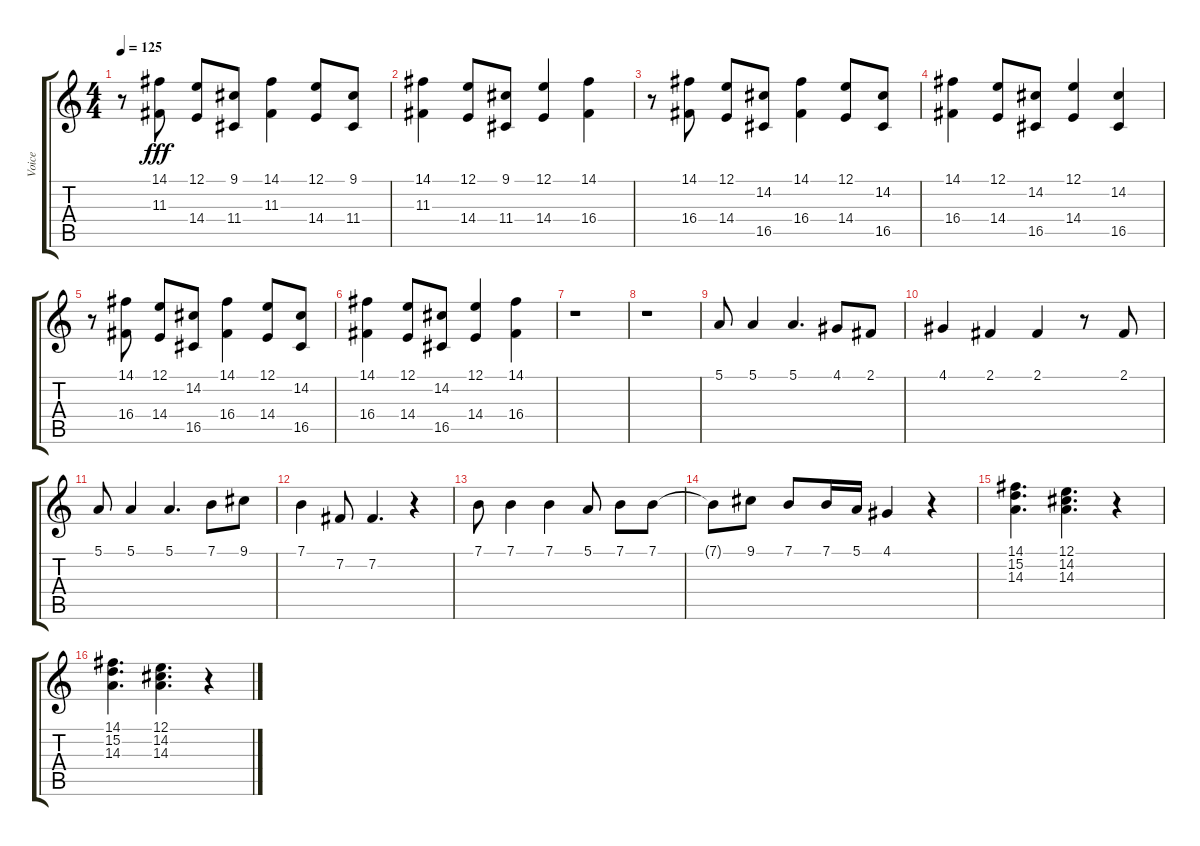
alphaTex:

\track ("Voice" "Voice") {instrument violin}
\staff {score tabs}
\tuning (E4 B3 G3 D3 A2 E2) {hide}
\ts (4 4)
\tempo 125
\clef g2
\ks c
r.8{dy fff instrument violin} (14.1 11.3).8 (12.1 14.4).8 (9.1 11.4).8 (14.1 11.3).4 (12.1 14.4).8 (9.1 11.4).8 |
(14.1 11.3).4 (12.1 14.4).8 (9.1 11.4).8 (12.1 14.4).4 (14.1 16.4).4 |
r.8 (14.1 16.4).8 (12.1 14.4).8 (14.2 16.5).8 (14.1 16.4).4 (12.1 14.4).8 (14.2 16.5).8 |
(14.1 16.4).4 (12.1 14.4).8 (14.2 16.5).8 (12.1 14.4).4 (14.2 16.5).4 |
r.8 (14.1 16.4).8 (12.1 14.4).8 (14.2 16.5).8 (14.1 16.4).4 (12.1 14.4).8 (14.2 16.5).8 |
(14.1 16.4).4 (12.1 14.4).8 (14.2 16.5).8 (12.1 14.4).4 (14.1 16.4).4 |
r.1 |
r.1 |
5.1.8 5.1.4 5.1.4{d} 4.1.8 2.1.8 |
4.1.4 2.1.4 2.1.4 r.8 2.1.8 |
5.1.8 5.1.4 5.1.4{d} 7.1.8 9.1.8 |
7.1.4 7.2.8 7.2.4{d} r.4 |
7.1.8 7.1.4 7.1.4 5.1.8 7.1.8 7.1.8 |
7.1{t}.8 9.1.8 7.1.8 7.1.16 5.1.16 4.1.4 r.4 |
(14.1 15.2 14.3).4{d} (12.1 14.2 14.3).4{d} r.4 |
(14.1 15.2 14.3).4{d} (12.1 14.2 14.3).4{d} r.4
